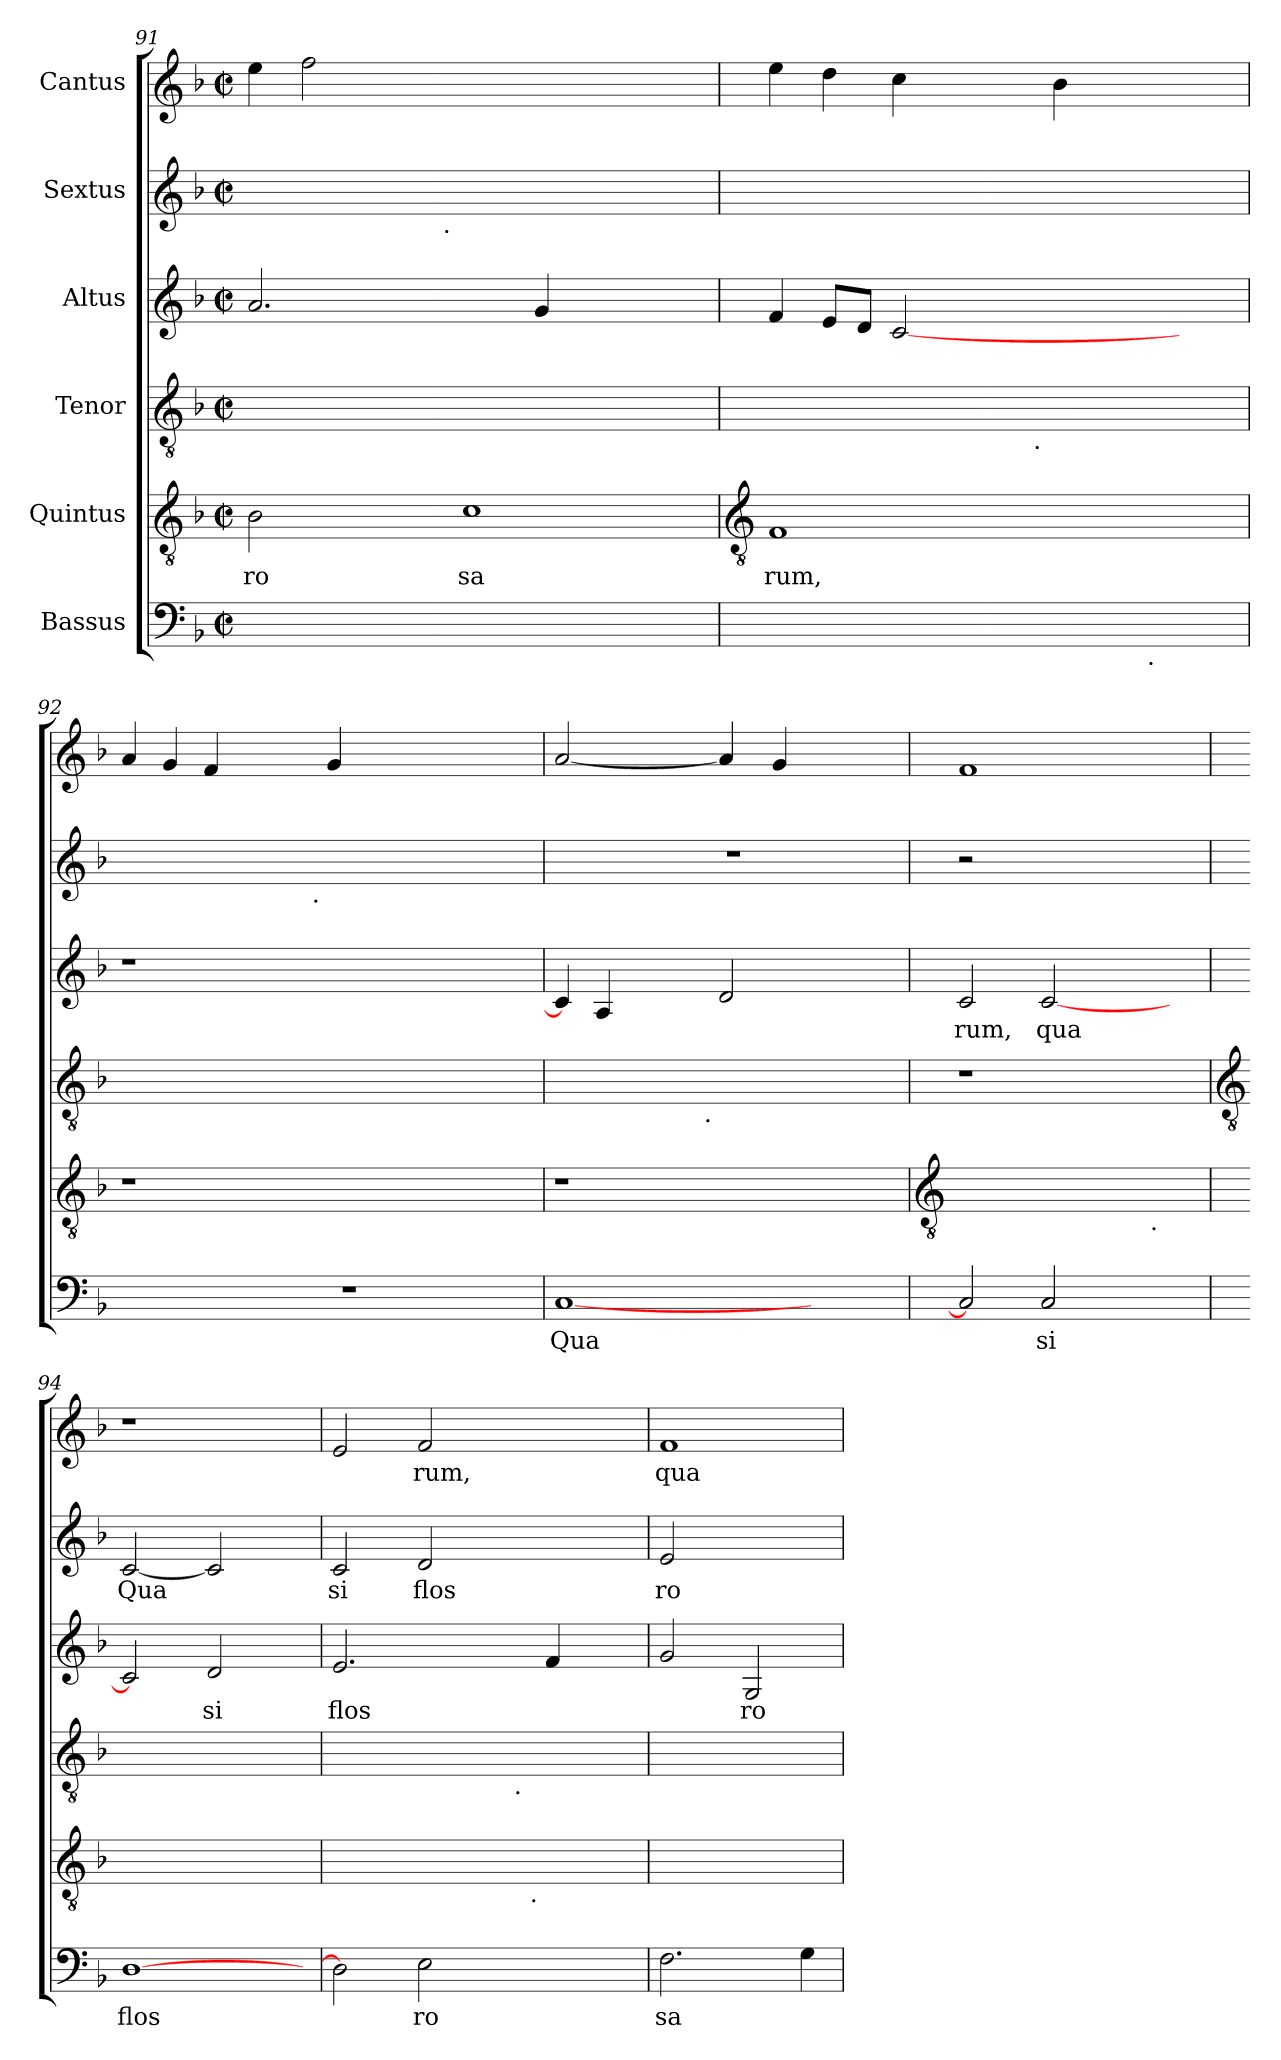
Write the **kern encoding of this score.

**kern	**text	**kern	**text	**kern	**kern	**text	**kern	**text	**kern	**text
*part6	*part6	*part5	*part5	*part4	*part3	*part3	*part2	*part2	*part1	*part1
*staff6	*staff6	*staff5	*staff5	*staff4	*staff3	*staff3	*staff2	*staff2	*staff1	*staff1
*I"Bassus	*	*I"Quintus	*	*I"Tenor	*I"Altus	*	*I"Sextus	*	*I"Cantus	*
!!LO:LB:g=z
*clefF4	*	*clefGv2	*	*clefGv2	*clefG2	*	*clefG2	*	*clefG2	*
*k[b-]	*	*k[b-]	*	*k[b-]	*k[b-]	*	*k[b-]	*	*k[b-]	*
*F:	*	*F:	*	*F:	*F:	*	*F:	*	*F:	*
*M2/2	*	*M2/2	*	*M2/2	*M2/2	*	*M2/2	*	*M2/2	*
*met(c|)	*	*met(c|)	*	*met(c|)	*met(c|)	*	*met(c|)	*	*met(c|)	*
=91	=91	=91	=91	=91	=91	=91	=91	=91	=91	=91
!	!	!	!LO:LY:b	!	!	!	!	!	!	!
4ryy	.	2B-\	ro	4ryy	2.a/	.	4ryy	.	4ee\	.
4ryy	.	.	.	4ryy	.	.	64ryy	.	2ff\	.
.	.	.	.	.	.	.	64ryy	.	.	.
.	.	.	.	.	.	.	64ryy	.	.	.
.	.	.	.	.	.	.	64ryy	.	.	.
.	.	.	.	.	.	.	64ryy	.	.	.
.	.	.	.	.	.	.	64ryy	.	.	.
.	.	.	.	.	.	.	64ryy	.	.	.
.	.	.	.	.	.	.	64ryy	.	.	.
.	.	.	.	.	.	.	64ryy	.	.	.
.	.	.	.	.	.	.	64ryy	.	.	.
.	.	.	.	.	.	.	64ryy	.	.	.
.	.	.	.	.	.	.	64ryy	.	.	.
.	.	.	.	.	.	.	64ryy	.	.	.
.	.	.	.	.	.	.	64ryy	.	.	.
!	!	!	!	!	!	!	!LO:TX:b:t=.	!	!	!
.	.	.	.	.	.	.	64ryy	.	.	.
.	.	.	.	.	.	.	4ryy	.	.	.
!	!	!	!LO:LY:b	!	!	!	!	!	!	!
32ryy	.	1c	sa	4ryy	.	.	.	.	.	.
32%31ryy	.	.	.	.	.	.	.	.	.	.
.	.	.	.	.	.	.	2ryy	.	.	.
.	.	.	.	64ryy	4g/	.	.	.	2.ryy	.
.	.	.	.	4ryy	.	.	.	.	.	.
.	.	.	.	.	2ryy	.	.	.	.	.
.	.	.	.	64%31ryy	.	.	.	.	.	.
.	.	.	.	.	.	.	4ryy	.	.	.
.	.	.	.	.	.	.	64ryy	.	.	.
!!LO:LB:g=z
=92	=92	=92	=92	=92	=92	=92	=92	=92	=92	=92
*	*	*clefGv2	*	*	*	*	*	*	*	*
!	!	!	!LO:LY:b	!	!	!	!	!	!	!
4ryy	.	1F	rum,	4ryy	4f/	.	4ryy	.	4ee\	.
4ryy	.	.	.	4ryy	8e/L	.	4ryy	.	4dd\	.
.	.	.	.	.	8d/J	.	.	.	.	.
4ryy	.	.	.	64ryy	[2c/	.	4ryy	.	4cc\	.
.	.	.	.	64ryy	.	.	.	.	.	.
.	.	.	.	64ryy	.	.	.	.	.	.
.	.	.	.	64ryy	.	.	.	.	.	.
.	.	.	.	64ryy	.	.	.	.	.	.
.	.	.	.	64ryy	.	.	.	.	.	.
.	.	.	.	64ryy	.	.	.	.	.	.
.	.	.	.	64ryy	.	.	.	.	.	.
.	.	.	.	64ryy	.	.	.	.	.	.
.	.	.	.	64ryy	.	.	.	.	.	.
.	.	.	.	64ryy	.	.	.	.	.	.
.	.	.	.	64ryy	.	.	.	.	.	.
.	.	.	.	64ryy	.	.	.	.	.	.
.	.	.	.	64ryy	.	.	.	.	.	.
!	!	!	!	!LO:TX:b:t=.	!	!	!	!	!	!
.	.	.	.	64ryy	.	.	.	.	.	.
.	.	.	.	4ryy	.	.	.	.	.	.
32ryy	.	.	.	.	.	.	64ryy	.	4b-\	.
.	.	.	.	.	.	.	4ryy	.	.	.
32ryy	.	.	.	.	.	.	.	.	.	.
32ryy	.	.	.	.	.	.	.	.	.	.
32ryy	.	.	.	.	.	.	.	.	.	.
32ryy	.	.	.	.	.	.	.	.	.	.
32ryy	.	.	.	.	.	.	.	.	.	.
!LO:TX:b:t=.	!	!	!	!	!	!	!	!	!	!
32ryy	.	.	.	.	.	.	.	.	.	.
4ryy	.	.	.	.	.	.	.	.	.	.
.	.	.	.	4ryy	.	.	.	.	.	.
.	.	8...ryy	.	.	8...ryy	.	.	.	8...ryy	.
.	.	.	.	.	.	.	8..ryy	.	.	.
64ryy	.	.	.	.	.	.	.	.	.	.
=92A	=92A	=92A	=92A	=92A	=92A	=92A	=92A	=92A	=92A	=92A
4ryy	.	1r	.	4ryy	1r	.	4ryy	.	4a/	.
4ryy	.	.	.	4ryy	.	.	4ryy	.	4g/	.
4ryy	.	.	.	64ryy	.	.	64ryy	.	4f/	.
.	.	.	.	4ryy	.	.	64ryy	.	.	.
.	.	.	.	.	.	.	64ryy	.	.	.
.	.	.	.	.	.	.	64ryy	.	.	.
.	.	.	.	.	.	.	64ryy	.	.	.
.	.	.	.	.	.	.	64ryy	.	.	.
.	.	.	.	.	.	.	64ryy	.	.	.
.	.	.	.	.	.	.	64ryy	.	.	.
.	.	.	.	.	.	.	64ryy	.	.	.
.	.	.	.	.	.	.	64ryy	.	.	.
.	.	.	.	.	.	.	64ryy	.	.	.
.	.	.	.	.	.	.	64ryy	.	.	.
.	.	.	.	.	.	.	64ryy	.	.	.
.	.	.	.	.	.	.	64ryy	.	.	.
!	!	!	!	!	!	!	!LO:TX:b:t=.	!	!	!
.	.	.	.	.	.	.	64ryy	.	.	.
.	.	.	.	.	.	.	4ryy	.	.	.
32ryy	.	.	.	.	.	.	.	.	4g/	.
.	.	.	.	4ryy	.	.	.	.	.	.
1r	.	.	.	.	.	.	.	.	.	.
.	.	.	.	.	.	.	4ryy	.	.	.
.	.	2ryy	.	.	2ryy	.	.	.	2ryy	.
.	.	.	.	2ryy	.	.	.	.	.	.
.	.	.	.	.	.	.	2ryy	.	.	.
.	.	4ryy	.	.	4ryy	.	.	.	4ryy	.
.	.	.	.	4ryy	.	.	.	.	.	.
.	.	.	.	.	.	.	32.ryy	.	.	.
.	.	32ryy	.	.	32ryy	.	.	.	32ryy	.
.	.	.	.	64ryy	.	.	.	.	.	.
!!LO:LB:g=z
=92B	=92B	=92B	=92B	=92B	=92B	=92B	=92B	=92B	=92B	=92B
!	!LO:LY:b	!	!	!	!	!	!	!	!	!
[1C	Qua	1r	.	4ryy	4c/]	.	4ryy	.	[2a/	.
.	.	.	.	64ryy	4A/	.	4ryy	.	.	.
.	.	.	.	64ryy	.	.	.	.	.	.
.	.	.	.	64ryy	.	.	.	.	.	.
.	.	.	.	64ryy	.	.	.	.	.	.
.	.	.	.	64ryy	.	.	.	.	.	.
.	.	.	.	64ryy	.	.	.	.	.	.
.	.	.	.	64ryy	.	.	.	.	.	.
.	.	.	.	64ryy	.	.	.	.	.	.
.	.	.	.	64ryy	.	.	.	.	.	.
.	.	.	.	64ryy	.	.	.	.	.	.
.	.	.	.	64ryy	.	.	.	.	.	.
.	.	.	.	64ryy	.	.	.	.	.	.
.	.	.	.	64ryy	.	.	.	.	.	.
.	.	.	.	64ryy	.	.	.	.	.	.
!	!	!	!	!LO:TX:b:t=.	!	!	!	!	!	!
.	.	.	.	64ryy	.	.	.	.	.	.
.	.	.	.	4ryy	.	.	.	.	.	.
.	.	.	.	.	2d/	.	64ryy	.	4a/]	.
.	.	.	.	.	.	.	1r	.	.	.
.	.	.	.	2ryy	.	.	.	.	.	.
.	.	.	.	.	.	.	.	.	4g/	.
2ryy	.	2ryy	.	.	2ryy	.	.	.	2ryy	.
.	.	.	.	4ryy	.	.	.	.	.	.
.	.	.	.	32ryy	.	.	.	.	.	.
64ryy	.	64ryy	.	.	64ryy	.	.	.	64ryy	.
!!LO:LB:g=z
=93A	=93A	=93A	=93A	=93A	=93A	=93A	=93A	=93A	=93A	=93A
*	*	*clefGv2	*	*	*	*	*	*	*	*
!	!	!	!	!	!	!LO:LY:b	!	!	!	!
2C/]	.	4ryy	.	1r	2c/	rum,	2r	.	1f	.
.	.	4ryy	.	.	.	.	.	.	.	.
!	!LO:LY:b	!	!	!	!	!LO:LY:b	!	!	!	!
2C/	si	4ryy	.	.	[2c/	qua	2ryy	.	.	.
.	.	32ryy	.	.	.	.	.	.	.	.
.	.	32ryy	.	.	.	.	.	.	.	.
.	.	32ryy	.	.	.	.	.	.	.	.
.	.	32ryy	.	.	.	.	.	.	.	.
.	.	32ryy	.	.	.	.	.	.	.	.
.	.	32ryy	.	.	.	.	.	.	.	.
!	!	!LO:TX:b:t=.	!	!	!	!	!	!	!	!
.	.	32ryy	.	.	.	.	.	.	.	.
.	.	4ryy	.	.	.	.	.	.	.	.
8..ryy	.	.	.	8..ryy	8..ryy	.	8..ryy	.	8..ryy	.
!!LO:LB:g=z
=94A	=94A	=94A	=94A	=94A	=94A	=94A	=94A	=94A	=94A	=94A
*	*	*	*	*clefGv2	*	*	*	*	*	*
!	!LO:LY:b	!	!	!	!	!	!	!LO:LY:b	!	!
[1D	flos	4ryy	.	4ryy	2c/]	.	[2c/	Qua	1r	.
.	.	4ryy	.	4ryy	.	.	.	.	.	.
!	!	!	!	!	!	!LO:LY:b	!	!	!	!
.	.	4ryy	.	4ryy	2d/	si	2c/]	.	.	.
.	.	32ryy	.	64ryy	.	.	.	.	.	.
.	.	.	.	4ryy	.	.	.	.	.	.
.	.	4ryy	.	.	.	.	.	.	.	.
32ryy	.	.	.	.	32ryy	.	32ryy	.	32ryy	.
.	.	.	.	64ryy	.	.	.	.	.	.
!!LO:LB:g=z
=95	=95	=95	=95	=95	=95	=95	=95	=95	=95	=95
!	!	!	!	!	!	!LO:LY:b	!	!LO:LY:b	!	!
2D\]	.	4ryy	.	4ryy	2.e/	flos	2c/	si	2e/	.
.	.	4ryy	.	4ryy	.	.	.	.	.	.
!	!LO:LY:b	!	!	!	!	!	!	!LO:LY:b	!	!LO:LY:b
2E\	ro	64ryy	.	32ryy	.	.	2d/	flos	2f/	rum,
.	.	64ryy	.	.	.	.	.	.	.	.
.	.	64ryy	.	32ryy	.	.	.	.	.	.
.	.	64ryy	.	.	.	.	.	.	.	.
.	.	64ryy	.	32ryy	.	.	.	.	.	.
.	.	64ryy	.	.	.	.	.	.	.	.
.	.	64ryy	.	32ryy	.	.	.	.	.	.
.	.	64ryy	.	.	.	.	.	.	.	.
.	.	64ryy	.	32ryy	.	.	.	.	.	.
.	.	64ryy	.	.	.	.	.	.	.	.
.	.	64ryy	.	32ryy	.	.	.	.	.	.
.	.	64ryy	.	.	.	.	.	.	.	.
!	!	!	!	!LO:TX:b:t=.	!	!	!	!	!	!
.	.	64ryy	.	32ryy	.	.	.	.	.	.
.	.	64ryy	.	.	.	.	.	.	.	.
!	!	!LO:TX:b:t=.	!	!	!	!	!	!	!	!
.	.	64ryy	.	4ryy	.	.	.	.	.	.
.	.	4ryy	.	.	.	.	.	.	.	.
.	.	.	.	.	4f/	.	.	.	.	.
.	.	.	.	4ryy	.	.	.	.	.	.
.	.	4ryy	.	.	.	.	.	.	.	.
8...ryy	.	.	.	.	8...ryy	.	8...ryy	.	8...ryy	.
.	.	.	.	64ryy	.	.	.	.	.	.
!!LO:LB:g=z
=95A	=95A	=95A	=95A	=95A	=95A	=95A	=95A	=95A	=95A	=95A
!	!LO:LY:b	!	!	!	!	!	!	!LO:LY:b	!	!LO:LY:b
2.F\	sa	4ryy	.	4ryy	2g/	.	2e/	ro	1f	qua
.	.	4ryy	.	4ryy	.	.	.	.	.	.
!	!	!	!	!	!	!LO:LY:b	!	!	!	!
.	.	64ryy	.	32ryy	2G/	ro	2ryy	.	.	.
.	.	64%31ryy	.	.	.	.	.	.	.	.
.	.	.	.	4...ryy	.	.	.	.	.	.
4G\	.	.	.	.	.	.	.	.	.	.
=	=	=	=	=	=	=	=	=	=	=
*-	*-	*-	*-	*-	*-	*-	*-	*-	*-	*-
